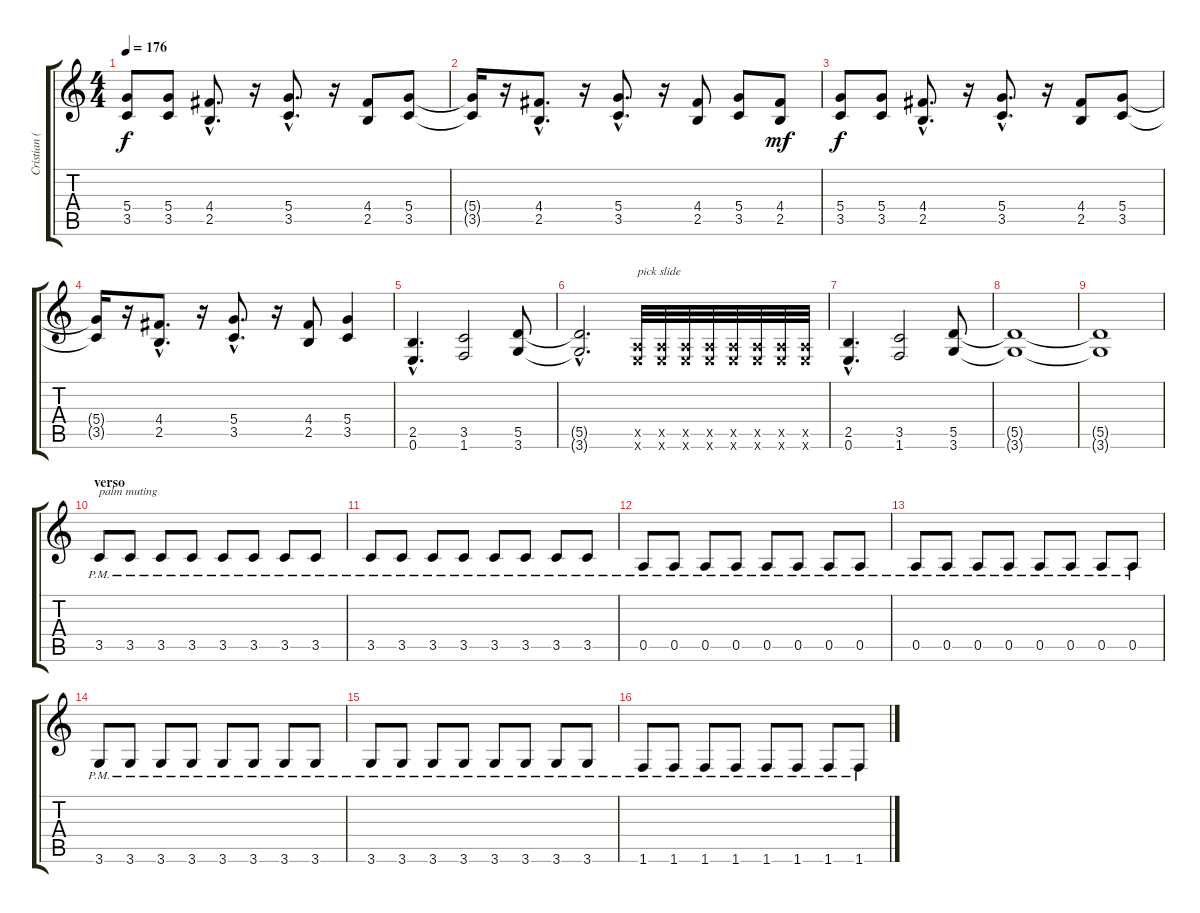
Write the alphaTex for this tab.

\track ("Cristian (guitarra)" "Cristian (") {instrument distortionguitar}
\staff {score tabs}
\tuning (E4 B3 G3 D3 A2 E2) {hide}
\ts (4 4)
\tempo 176
\clef g2
\ks c
(5.4 3.5).8{dy f} (5.4 3.5).8 (4.4{hac} 2.5{hac}).8{d} r.16 (5.4{hac} 3.5{hac}).8{d} r.16 (4.4 2.5).8 (5.4 3.5).8 |
(5.4{t} 3.5{t}).16 r.16 (4.4{hac} 2.5{hac}).8{d} r.16 (5.4{hac} 3.5{hac}).8{d} r.16 (4.4 2.5).8 (5.4 3.5).8 (4.4 2.5).8{dy mf} |
(5.4 3.5).8{dy f} (5.4 3.5).8 (4.4{hac} 2.5{hac}).8{d} r.16 (5.4{hac} 3.5{hac}).8{d} r.16 (4.4 2.5).8 (5.4 3.5).8 |
(5.4{t} 3.5{t}).16 r.16 (4.4{hac} 2.5{hac}).8{d} r.16 (5.4{hac} 3.5{hac}).8{d} r.16 (4.4 2.5).8 (5.4 3.5).4 |
\section ("" "")
(2.5{hac} 0.6{hac}).4{d} (3.5 1.6).2 (5.5 3.6).8 |
(5.5{hac t} 3.6{hac t}).2{d} (0.5{x} 0.6{x}).32{txt "pick slide"} (0.5{x} 0.6{x}).32 (0.5{x} 0.6{x}).32 (0.5{x} 0.6{x}).32 (0.5{x} 0.6{x}).32 (0.5{x} 0.6{x}).32 (0.5{x} 0.6{x}).32 (0.5{x} 0.6{x}).32 |
(2.5{hac} 0.6{hac}).4{d} (3.5 1.6).2 (5.5 3.6).8 |
(5.5{t} 3.6{t}).1 |
(5.5{t} 3.6{t}).1 |
\section ("" "verso")
3.5{pm}.8{txt "palm muting" volume 12} 3.5{pm}.8 3.5{pm}.8 3.5{pm}.8 3.5{pm}.8 3.5{pm}.8 3.5{pm}.8 3.5{pm}.8 |
3.5{pm}.8 3.5{pm}.8 3.5{pm}.8 3.5{pm}.8 3.5{pm}.8 3.5{pm}.8 3.5{pm}.8 3.5{pm}.8 |
0.5{pm}.8 0.5{pm}.8 0.5{pm}.8 0.5{pm}.8 0.5{pm}.8 0.5{pm}.8 0.5{pm}.8 0.5{pm}.8 |
0.5{pm}.8 0.5{pm}.8 0.5{pm}.8 0.5{pm}.8 0.5{pm}.8 0.5{pm}.8 0.5{pm}.8 0.5{pm}.8 |
3.6{pm}.8 3.6{pm}.8 3.6{pm}.8 3.6{pm}.8 3.6{pm}.8 3.6{pm}.8 3.6{pm}.8 3.6{pm}.8 |
3.6{pm}.8 3.6{pm}.8 3.6{pm}.8 3.6{pm}.8 3.6{pm}.8 3.6{pm}.8 3.6{pm}.8 3.6{pm}.8 |
1.6{pm}.8 1.6{pm}.8 1.6{pm}.8 1.6{pm}.8 1.6{pm}.8 1.6{pm}.8 1.6{pm}.8 1.6{pm}.8
